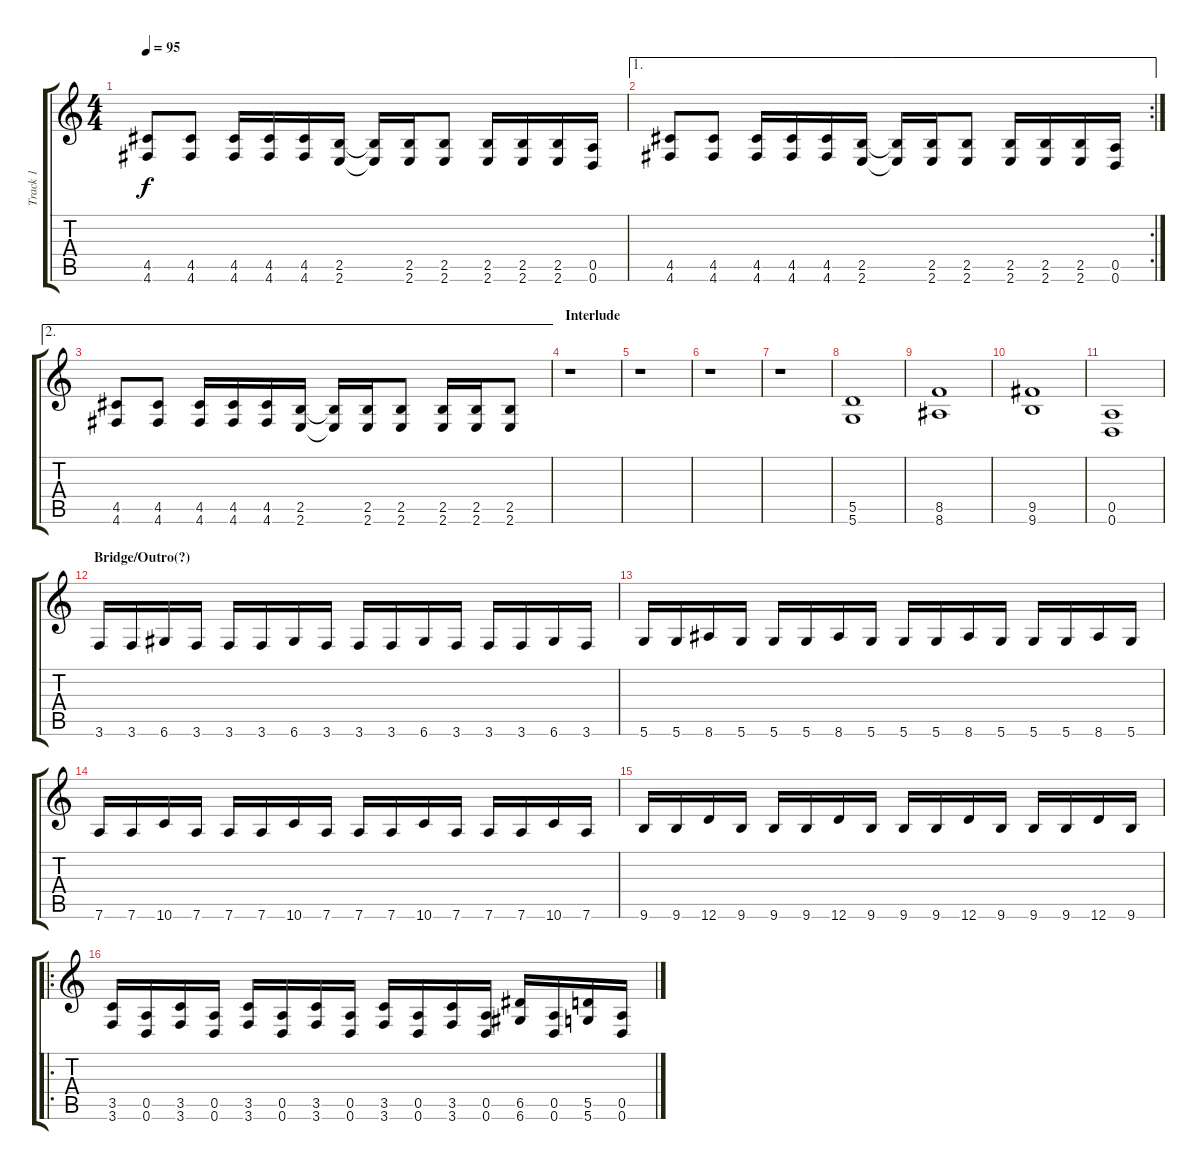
\track ("Track 1" "Track 1") {instrument distortionguitar}
\staff {score tabs}
\tuning (E4 B3 G3 D3 A2 D2) {hide}
\ts (4 4)
\tempo 95
\clef g2
\ks c
(4.5 4.6).8{dy f} (4.5 4.6).8 (4.5 4.6).16 (4.5 4.6).16 (4.5 4.6).16 (2.5 2.6).16 (2.5{t} 2.6{t}).16 (2.5 2.6).16 (2.5 2.6).8 (2.5 2.6).16 (2.5 2.6).16 (2.5 2.6).16 (0.5 0.6).16 |
\ae 1
\rc 2
(4.5 4.6).8 (4.5 4.6).8 (4.5 4.6).16 (4.5 4.6).16 (4.5 4.6).16 (2.5 2.6).16 (2.5{t} 2.6{t}).16 (2.5 2.6).16 (2.5 2.6).8 (2.5 2.6).16 (2.5 2.6).16 (2.5 2.6).16 (0.5 0.6).16 |
\ae 2
(4.5 4.6).8 (4.5 4.6).8 (4.5 4.6).16 (4.5 4.6).16 (4.5 4.6).16 (2.5 2.6).16 (2.5{t} 2.6{t}).16 (2.5 2.6).16 (2.5 2.6).8 (2.5 2.6).16 (2.5 2.6).16 (2.5 2.6).8 |
\section ("" "Interlude")
r.1 |
r.1 |
r.1 |
r.1 |
(5.5 5.6).1 |
(8.5 8.6).1 |
(9.5 9.6).1 |
(0.5 0.6).1 |
\section ("" "Bridge/Outro(?)")
3.6.16 3.6.16 6.6.16 3.6.16 3.6.16 3.6.16 6.6.16 3.6.16 3.6.16 3.6.16 6.6.16 3.6.16 3.6.16 3.6.16 6.6.16 3.6.16 |
5.6.16 5.6.16 8.6.16 5.6.16 5.6.16 5.6.16 8.6.16 5.6.16 5.6.16 5.6.16 8.6.16 5.6.16 5.6.16 5.6.16 8.6.16 5.6.16 |
7.6.16 7.6.16 10.6.16 7.6.16 7.6.16 7.6.16 10.6.16 7.6.16 7.6.16 7.6.16 10.6.16 7.6.16 7.6.16 7.6.16 10.6.16 7.6.16 |
9.6.16 9.6.16 12.6.16 9.6.16 9.6.16 9.6.16 12.6.16 9.6.16 9.6.16 9.6.16 12.6.16 9.6.16 9.6.16 9.6.16 12.6.16 9.6.16 |
\ro
(3.5 3.6).16 (0.5 0.6).16 (3.5 3.6).16 (0.5 0.6).16 (3.5 3.6).16 (0.5 0.6).16 (3.5 3.6).16 (0.5 0.6).16 (3.5 3.6).16 (0.5 0.6).16 (3.5 3.6).16 (0.5 0.6).16 (6.5 6.6).16 (0.5 0.6).16 (5.5 5.6).16 (0.5 0.6).16
